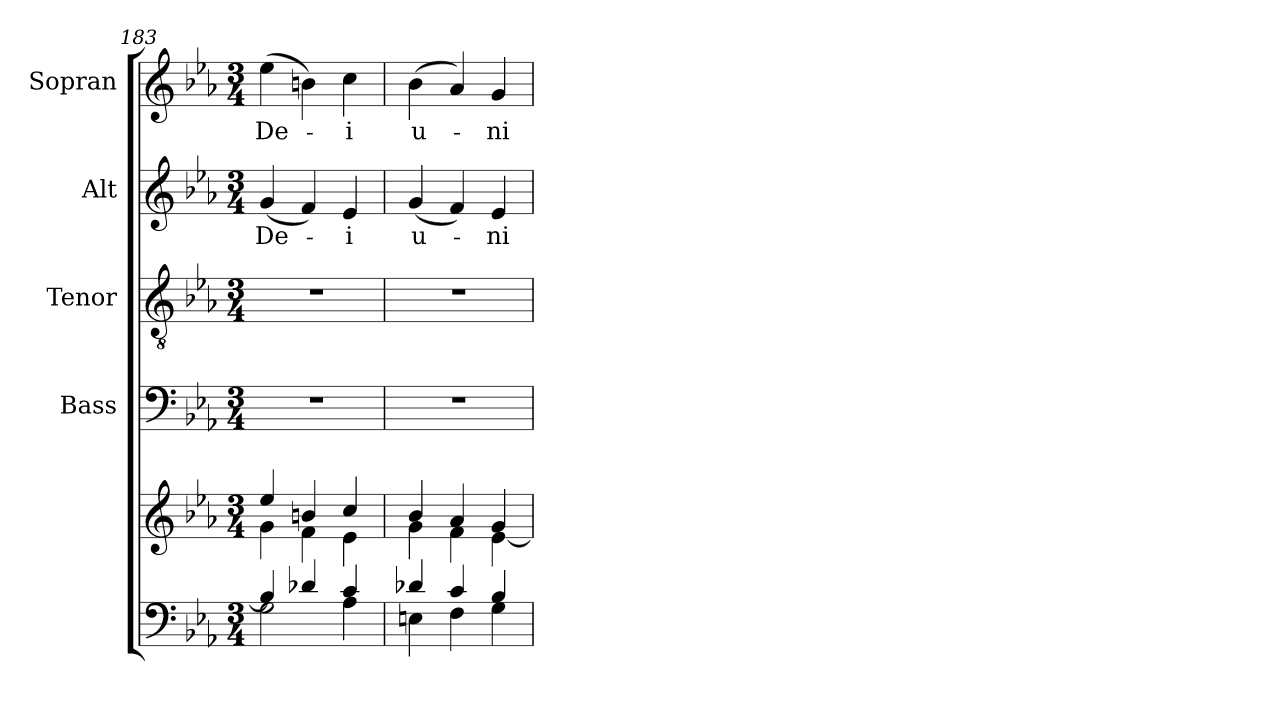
**kern	**kern	**kern	**kern	**kern	**text	**kern	**text
*part5	*part5	*part4	*part3	*part2	*part2	*part1	*part1
*staff6	*staff5	*staff4	*staff3	*staff2	*staff2	*staff1	*staff1
*	*	*I"Bass	*I"Tenor	*I"Alt	*	*I"Sopran	*
*	*	*I'B.	*I'T.	*I'A.	*	*I'S.	*
*clefF4	*clefG2	*clefF4	*clefGv2	*clefG2	*	*clefG2	*
*k[b-e-a-]	*k[b-e-a-]	*k[b-e-a-]	*k[b-e-a-]	*k[b-e-a-]	*	*k[b-e-a-]	*
*E-:	*E-:	*E-:	*E-:	*E-:	*	*E-:	*
*M3/4	*M3/4	*M3/4	*M3/4	*M3/4	*	*M3/4	*
=183	=183	=183	=183	=183	=183	=183	=183
*^	*^	*	*	*	*	*	*
!	!	!	!	!	!	!	!LO:LY:b	!	!LO:LY:b
4B-/]	2G\	4ee-/	4g\	2.r	2.r	(<4g/	De-	(>4ee-\	De-
4d-X/	.	4bn/	4f\	.	.	4f/)	.	4bn\)	.
!	!	!	!	!	!	!	!LO:LY:b	!	!LO:LY:b
4c/	4A-\	4cc/	4e-\	.	.	4e-/	-i	4cc\	-i
!!LO:LB:g=z
=184	=184	=184	=184	=184	=184	=184	=184	=184	=184
!	!	!	!	!	!	!	!LO:LY:b	!	!LO:LY:b
4d-X/	4En\	4b-/	4g\	2.r	2.r	(<4g/	u-	(>4b-\	u-
4c/	4F\	4a-/	4f\	.	.	4f/)	.	4a-/)	.
!	!	!	!	!	!	!	!LO:LY:b	!	!LO:LY:b
4B-/	4G\	4g/	[<4e-\	.	.	4e-/	-ni-	4g/	-ni-
*v	*v	*	*	*	*	*	*	*	*
*	*v	*v	*	*	*	*	*	*
=	=	=	=	=	=	=	=
*-	*-	*-	*-	*-	*-	*-	*-
